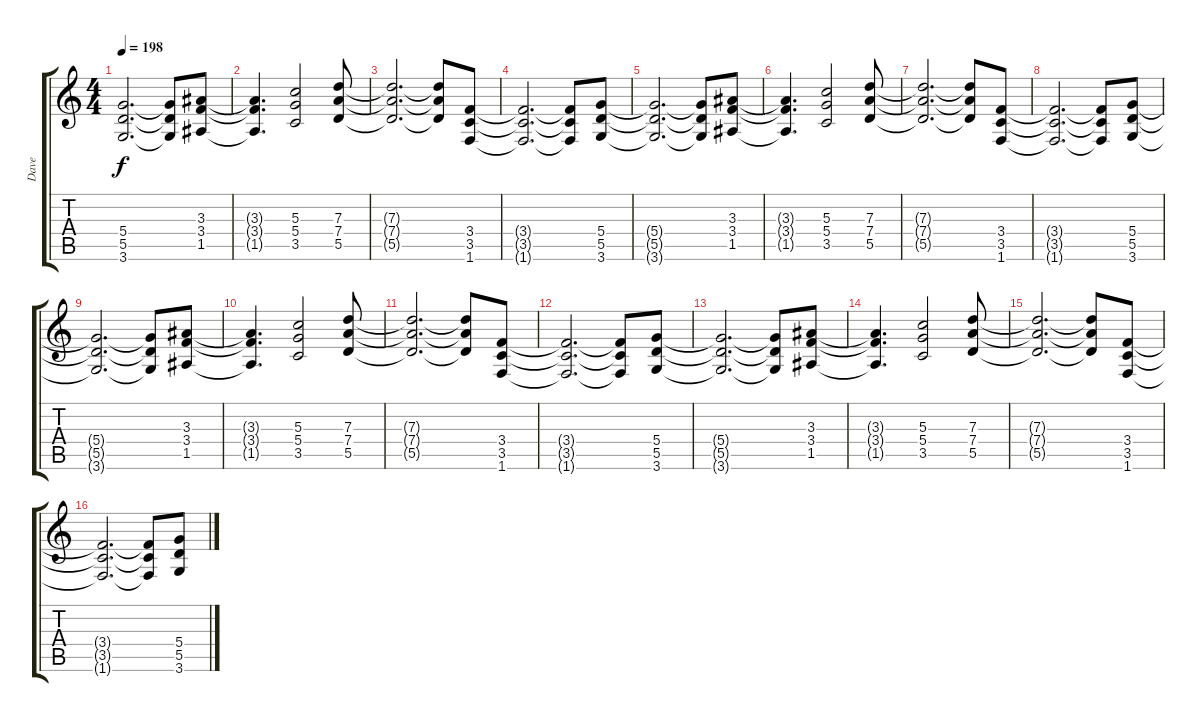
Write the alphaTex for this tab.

\track ("Dave" "Dave") {instrument overdrivenguitar}
\staff {score tabs}
\tuning (E4 B3 G3 D3 A2 E2) {hide}
\ts (4 4)
\tempo 198
\clef g2
\ks c
(5.4{t} 5.5{t} 3.6{t}).2{d dy f} (5.4{t} 5.5{t} 3.6{t}).8 (3.3 3.4 1.5).8 |
(3.3{t} 3.4{t} 1.5{t}).4{d} (5.3 5.4 3.5).2 (7.3 7.4 5.5).8 |
(7.3{t} 7.4{t} 5.5{t}).2{d} (7.3{t} 7.4{t} 5.5{t}).8 (3.4 3.5 1.6).8 |
(3.4{t} 3.5{t} 1.6{t}).2{d} (3.4{t} 3.5{t} 1.6{t}).8 (5.4 5.5 3.6).8 |
(5.4{t} 5.5{t} 3.6{t}).2{d} (5.4{t} 5.5{t} 3.6{t}).8 (3.3 3.4 1.5).8 |
(3.3{t} 3.4{t} 1.5{t}).4{d} (5.3 5.4 3.5).2 (7.3 7.4 5.5).8 |
(7.3{t} 7.4{t} 5.5{t}).2{d} (7.3{t} 7.4{t} 5.5{t}).8 (3.4 3.5 1.6).8 |
(3.4{t} 3.5{t} 1.6{t}).2{d} (3.4{t} 3.5{t} 1.6{t}).8 (5.4 5.5 3.6).8 |
(5.4{t} 5.5{t} 3.6{t}).2{d} (5.4{t} 5.5{t} 3.6{t}).8 (3.3 3.4 1.5).8 |
(3.3{t} 3.4{t} 1.5{t}).4{d} (5.3 5.4 3.5).2 (7.3 7.4 5.5).8 |
(7.3{t} 7.4{t} 5.5{t}).2{d} (7.3{t} 7.4{t} 5.5{t}).8 (3.4 3.5 1.6).8{volume 12} |
(3.4{t} 3.5{t} 1.6{t}).2{d} (3.4{t} 3.5{t} 1.6{t}).8 (5.4 5.5 3.6).8 |
(5.4{t} 5.5{t} 3.6{t}).2{d} (5.4{t} 5.5{t} 3.6{t}).8 (3.3 3.4 1.5).8 |
(3.3{t} 3.4{t} 1.5{t}).4{d} (5.3 5.4 3.5).2 (7.3 7.4 5.5).8 |
(7.3{t} 7.4{t} 5.5{t}).2{d} (7.3{t} 7.4{t} 5.5{t}).8 (3.4 3.5 1.6).8 |
(3.4{t} 3.5{t} 1.6{t}).2{d} (3.4{t} 3.5{t} 1.6{t}).8 (5.4 5.5 3.6).8
